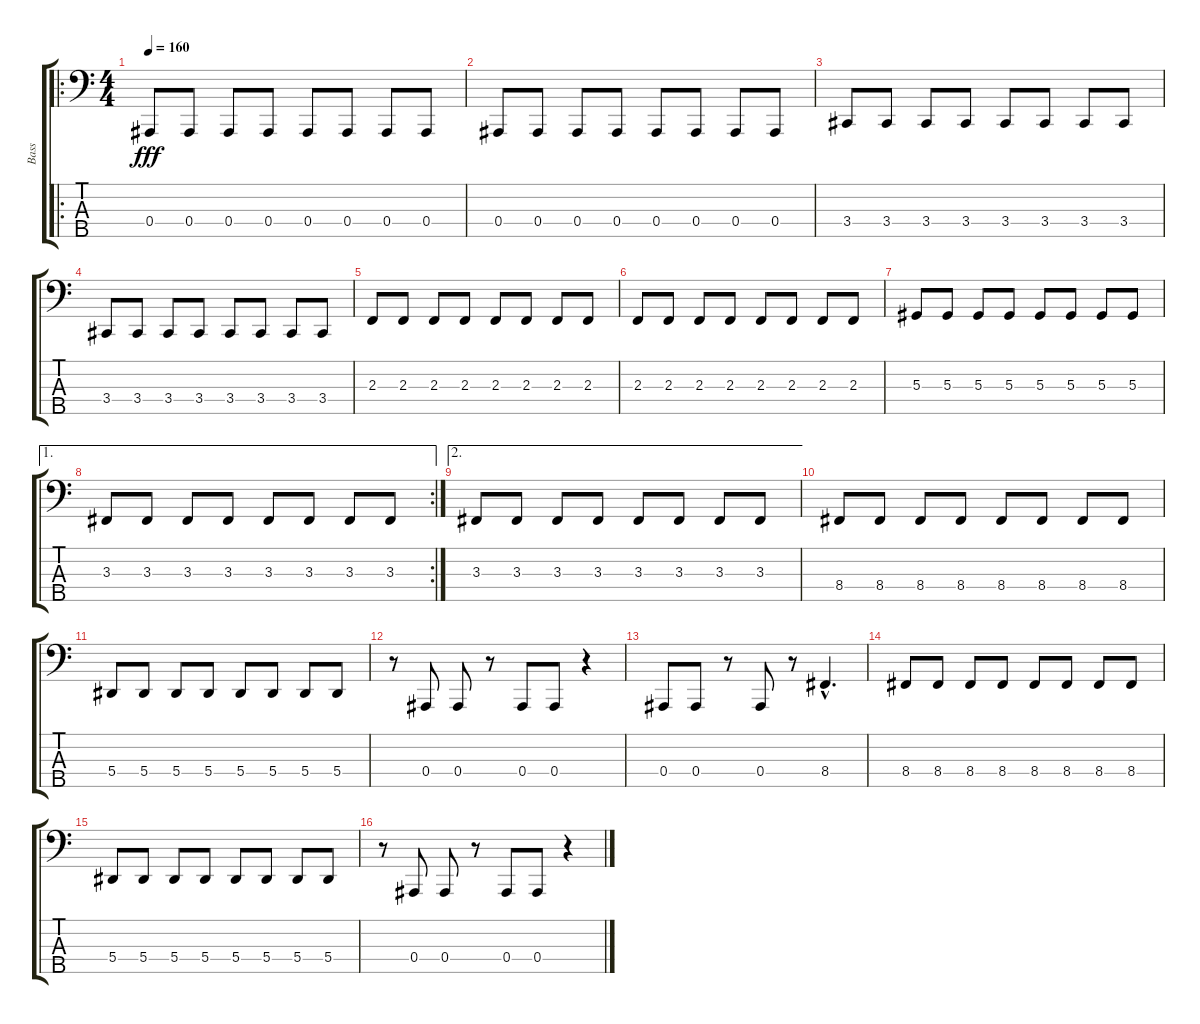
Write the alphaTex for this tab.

\track ("Bass" "Bass") {instrument electricbassfinger}
\staff {score tabs}
\tuning (Db2 Ab1 Eb1 Bb0 F0) {hide}
\ro
\ts (4 4)
\tempo 160
\clef f4
\ks c
0.4.8{dy fff} 0.4.8 0.4.8 0.4.8 0.4.8 0.4.8 0.4.8 0.4.8 |
0.4.8 0.4.8 0.4.8 0.4.8 0.4.8 0.4.8 0.4.8 0.4.8 |
3.4.8 3.4.8 3.4.8 3.4.8 3.4.8 3.4.8 3.4.8 3.4.8 |
3.4.8 3.4.8 3.4.8 3.4.8 3.4.8 3.4.8 3.4.8 3.4.8 |
2.3.8 2.3.8 2.3.8 2.3.8 2.3.8 2.3.8 2.3.8 2.3.8 |
2.3.8 2.3.8 2.3.8 2.3.8 2.3.8 2.3.8 2.3.8 2.3.8 |
5.3.8 5.3.8 5.3.8 5.3.8 5.3.8 5.3.8 5.3.8 5.3.8 |
\ae 1
\rc 2
3.3.8 3.3.8 3.3.8 3.3.8 3.3.8 3.3.8 3.3.8 3.3.8 |
\ae 2
3.3.8 3.3.8 3.3.8 3.3.8 3.3.8 3.3.8 3.3.8 3.3.8 |
8.4.8 8.4.8 8.4.8 8.4.8 8.4.8 8.4.8 8.4.8 8.4.8 |
5.4.8 5.4.8 5.4.8 5.4.8 5.4.8 5.4.8 5.4.8 5.4.8 |
r.8 0.4.8 0.4.8 r.8 0.4.8 0.4.8 r.4 |
0.4.8 0.4.8 r.8 0.4.8 r.8 8.4{hac}.4{d} |
8.4.8 8.4.8 8.4.8 8.4.8 8.4.8 8.4.8 8.4.8 8.4.8 |
5.4.8 5.4.8 5.4.8 5.4.8 5.4.8 5.4.8 5.4.8 5.4.8 |
r.8 0.4.8 0.4.8 r.8 0.4.8 0.4.8 r.4
